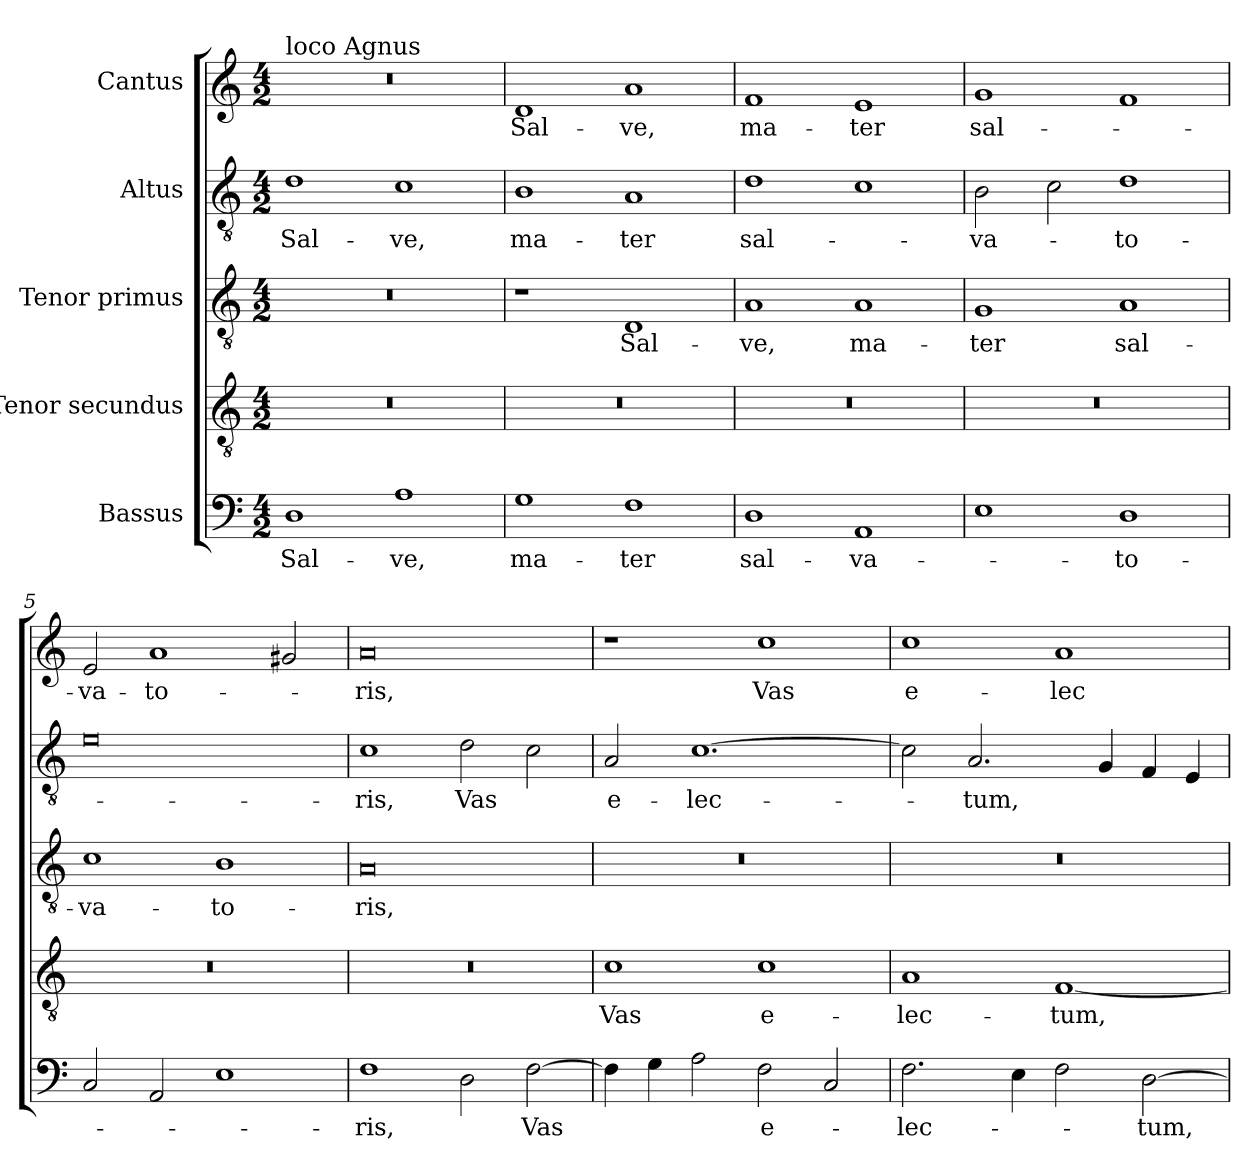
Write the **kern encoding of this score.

**kern	**text	**kern	**text	**kern	**text	**kern	**text	**kern	**text
*part5	*part5	*part4	*part4	*part3	*part3	*part2	*part2	*part1	*part1
*staff5	*staff5	*staff4	*staff4	*staff3	*staff3	*staff2	*staff2	*staff1	*staff1
*I"Bassus	*	*I"Tenor secundus	*	*I"Tenor primus	*	*I"Altus	*	*I"Cantus	*
*clefF4	*	*clefGv2	*	*clefGv2	*	*clefGv2	*	*clefG2	*
*k[]	*	*k[]	*	*k[]	*	*k[]	*	*k[]	*
*C:	*	*C:	*	*C:	*	*C:	*	*C:	*
*M4/2	*	*M4/2	*	*M4/2	*	*M4/2	*	*M4/2	*
=1	=1	=1	=1	=1	=1	=1	=1	=1	=1
!	!	!	!	!	!	!	!	!LO:TX:a:t=loco Agnus	!
1D\	Sal-	0r	.	0r	.	1d\	Sal-	0r	.
1A\	-ve,	.	.	.	.	1c\	-ve,	.	.
=2	=2	=2	=2	=2	=2	=2	=2	=2	=2
1G\	ma-	0r	.	1r	.	1B\	ma-	1d/	Sal-
1F\	-ter	.	.	1D/	Sal-	1A/	-ter	1a/	-ve,
=3	=3	=3	=3	=3	=3	=3	=3	=3	=3
1D\	sal-	0r	.	1A/	-ve,	1d\	sal-	1f/	ma-
1AA/	-va-	.	.	1A/	ma-	1c\	.	1e/	-ter
=4	=4	=4	=4	=4	=4	=4	=4	=4	=4
1E\	.	0r	.	1G/	-ter	2B\	-va-	1g/	sal-
.	.	.	.	.	.	2c\	.	.	.
1D\	-to-	.	.	1A/	sal-	1d\	-to-	1f/	.
=5	=5	=5	=5	=5	=5	=5	=5	=5	=5
2C/	.	0r	.	1c\	-va-	0e\	.	2e/	-va-
2AA/	.	.	.	.	.	.	.	1a/	-to-
1E\	.	.	.	1B\	-to-	.	.	.	.
.	.	.	.	.	.	.	.	2g#X/	.
=6	=6	=6	=6	=6	=6	=6	=6	=6	=6
1F\	-ris,	0r	.	0A/	-ris,	1c\	-ris,	0a/	-ris,
2D\	.	.	.	.	.	2d\	Vas	.	.
!	!LO:LY:i	!	!	!	!	!	!	!	!
[2F\	Vas	.	.	.	.	2c\	.	.	.
!!LO:LB:g=z
=7	=7	=7	=7	=7	=7	=7	=7	=7	=7
4F\]	.	1c\	Vas	0r	.	2A/	e-	1r	.
4G\	.	.	.	.	.	.	.	.	.
2A\	.	.	.	.	.	[1.c\	-lec-	.	.
!	!LO:LY:i	!	!	!	!	!	!	!	!
2F\	e-	1c\	e-	.	.	.	.	1cc\	Vas
2C/	.	.	.	.	.	.	.	.	.
=8	=8	=8	=8	=8	=8	=8	=8	=8	=8
!	!LO:LY:i	!	!	!	!	!	!	!	!
2.F\	-lec-	1A/	-lec-	0r	.	2c\]	.	1cc\	e-
.	.	.	.	.	.	2.A/	-tum,	.	.
4E\	.	.	.	.	.	.	.	.	.
2F\	.	[1F/	-tum,	.	.	.	.	1a/	-lec-
.	.	.	.	.	.	4G/	.	.	.
!	!LO:LY:i	!	!	!	!	!	!	!	!
[2D\	-tum,	.	.	.	.	4F/	.	.	.
.	.	.	.	.	.	4E/	.	.	.
=	=	=	=	=	=	=	=	=	=
*-	*-	*-	*-	*-	*-	*-	*-	*-	*-
